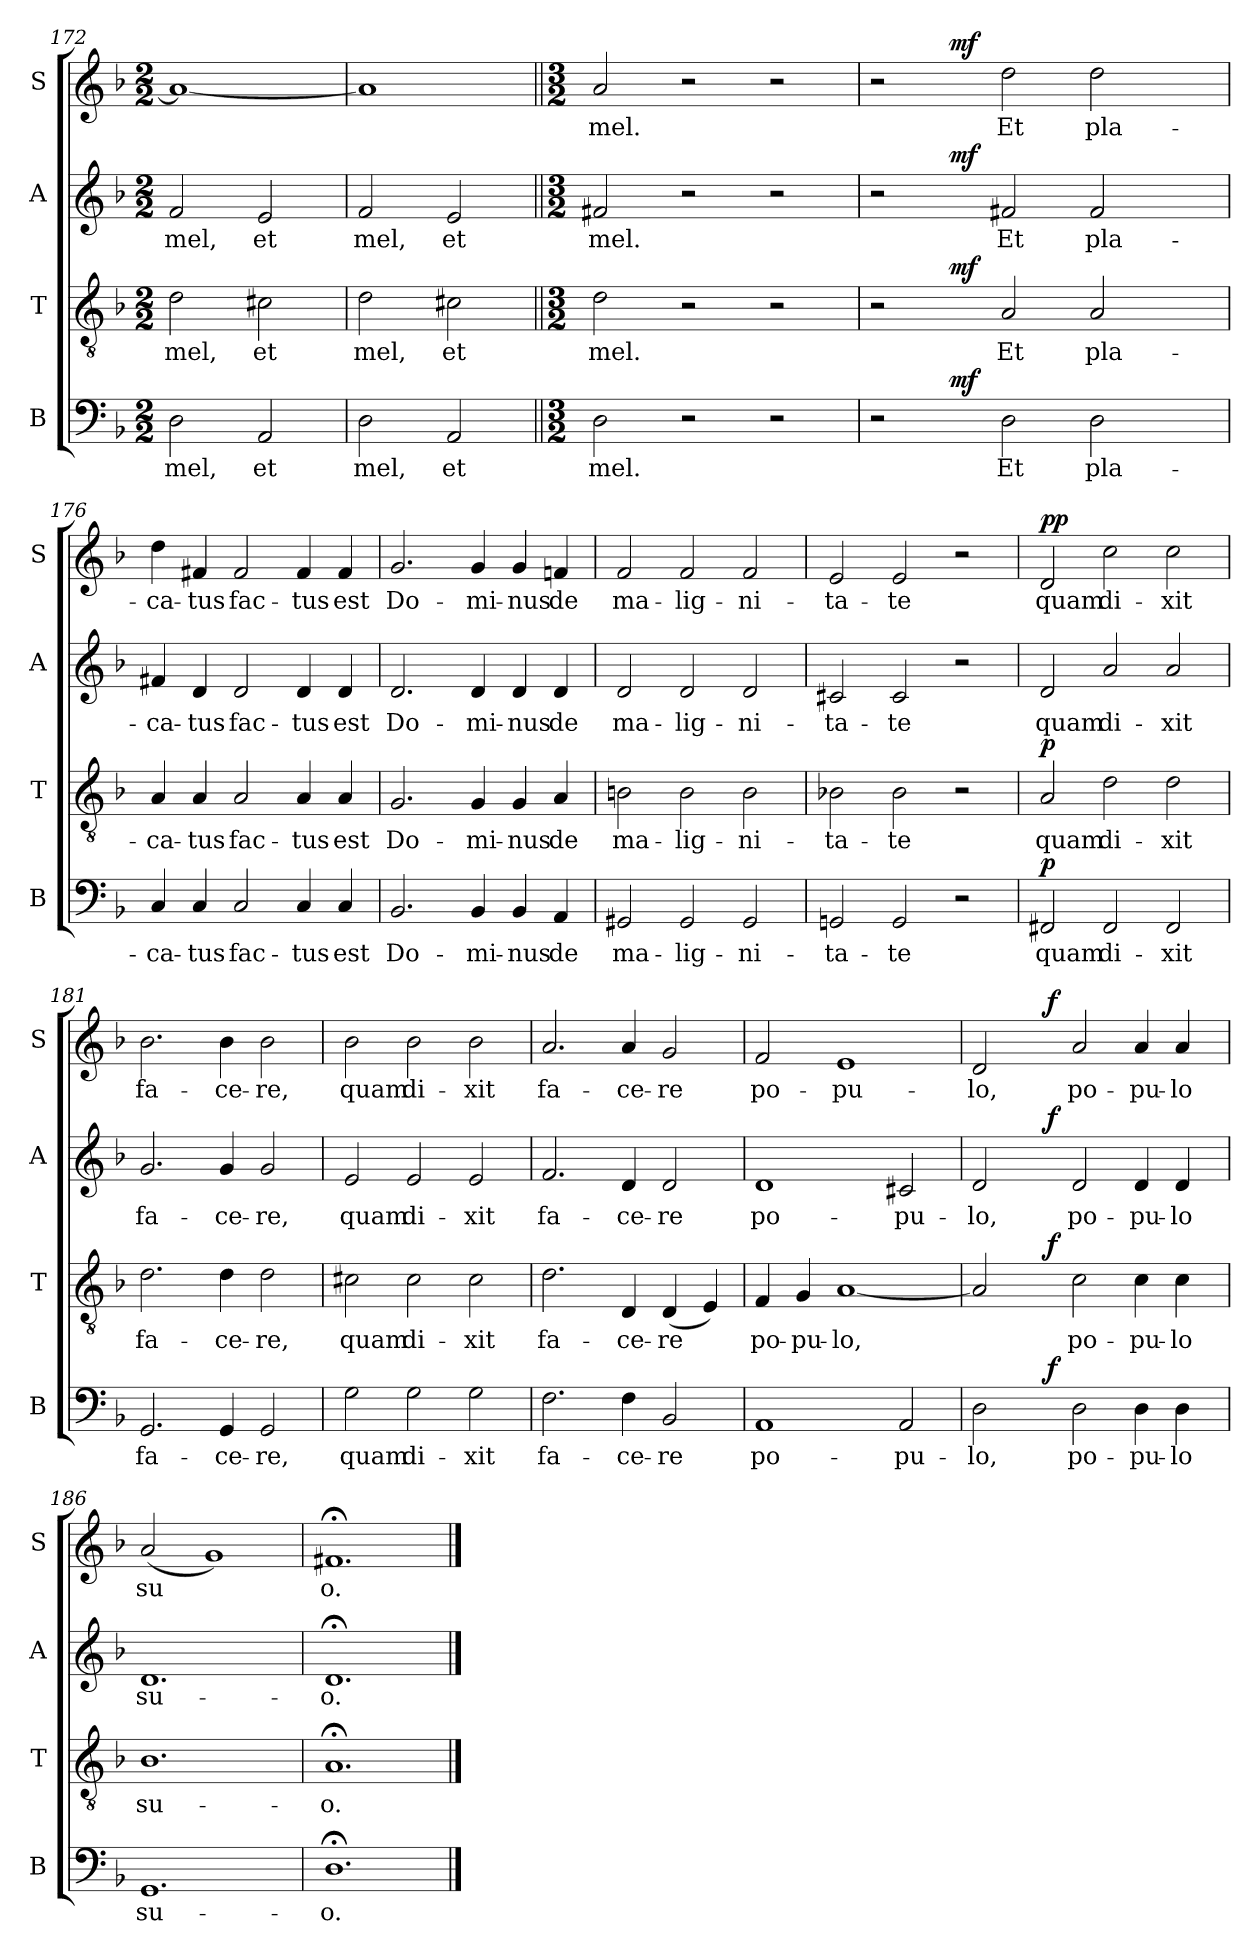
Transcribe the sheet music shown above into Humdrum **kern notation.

**kern	**text	**dynam	**kern	**text	**dynam	**kern	**text	**dynam	**kern	**text	**dynam
*part4	*part4	*part4	*part3	*part3	*part3	*part2	*part2	*part2	*part1	*part1	*part1
*staff4	*staff4	*staff4	*staff3	*staff3	*staff3	*staff2	*staff2	*staff2	*staff1	*staff1	*staff1
*I"B	*	*	*I"T	*	*	*I"A	*	*	*I"S	*	*
*I'B	*	*	*I'T	*	*	*I'A	*	*	*I'S	*	*
*clefF4	*	*	*clefGv2	*	*	*clefG2	*	*	*clefG2	*	*
*k[b-]	*	*	*k[b-]	*	*	*k[b-]	*	*	*k[b-]	*	*
*F:	*	*	*F:	*	*	*F:	*	*	*F:	*	*
*M2/2	*	*	*M2/2	*	*	*M2/2	*	*	*M2/2	*	*
=172	=172	=172	=172	=172	=172	=172	=172	=172	=172	=172	=172
!	!LO:LY:b:cj	!	!	!LO:LY:b:cj	!	!	!LO:LY:b:cj	!	!	!LO:LY:b:cj	!
2D\	mel,	.	2d\	mel,	.	2f/	mel,	.	1a_<	--	.
!	!LO:LY:b:cj	!	!	!LO:LY:b:cj	!	!	!LO:LY:b:cj	!	!	!	!
2AA/	et	.	2c#X\	et	.	2e/	et	.	.	.	.
=173	=173	=173	=173	=173	=173	=173	=173	=173	=173	=173	=173
!	!LO:LY:b:cj	!	!	!LO:LY:b:cj	!	!	!LO:LY:b:cj	!	!	!LO:LY:b:cj	!
2D\	mel,	.	2d\	mel,	.	2f/	mel,	.	1a]	--	.
!	!LO:LY:b:cj	!	!	!LO:LY:b:cj	!	!	!LO:LY:b:cj	!	!	!	!
2AA/	et	.	2c#X\	et	.	2e/	et	.	.	.	.
=174||	=174||	=174||	=174||	=174||	=174||	=174||	=174||	=174||	=174||	=174||	=174||
*M3/2	*	*	*M3/2	*	*	*M3/2	*	*	*M3/2	*	*
!	!LO:LY:b:cj	!	!	!LO:LY:b:cj	!	!	!LO:LY:b:cj	!	!	!LO:LY:b:cj	!
2D\	mel.	.	2d\	mel.	.	2f#X/	mel.	.	2a/	-mel.	.
2r	.	.	2r	.	.	2r	.	.	2r	.	.
2r	.	.	2r	.	.	2r	.	.	2r	.	.
=175	=175	=175	=175	=175	=175	=175	=175	=175	=175	=175	=175
*^	*	*	*^	*	*	*^	*	*	*^	*	*
2r	4ryy	.	.	2r	4ryy	.	.	2r	4ryy	.	.	2r	4ryy	.	.
.	32.ryy	.	.	.	32.ryy	.	.	.	32.ryy	.	.	.	32.ryy	.	.
!	!	!	!LO:DY:a	!	!	!	!LO:DY:a	!	!	!	!LO:DY:a	!	!	!	!LO:DY:a
.	1ryy	.	mf	.	1ryy	.	mf	.	1ryy	.	mf	.	1ryy	.	mf
!	!	!LO:LY:b:cj	!	!	!	!LO:LY:b:cj	!	!	!	!LO:LY:b:cj	!	!	!	!LO:LY:b:cj	!
2D\	.	Et	.	2A/	.	Et	.	2f#X/	.	Et	.	2dd\	.	Et	.
!	!	!LO:LY:b:cj	!	!	!	!LO:LY:b:cj	!	!	!	!LO:LY:b:cj	!	!	!	!LO:LY:b:cj	!
2D\	.	pla-	.	2A/	.	pla-	.	2f#/	.	pla-	.	2dd\	.	pla-	.
.	8ryy	.	.	.	8ryy	.	.	.	8ryy	.	.	.	8ryy	.	.
.	16ryy	.	.	.	16ryy	.	.	.	16ryy	.	.	.	16ryy	.	.
.	64ryy	.	.	.	64ryy	.	.	.	64ryy	.	.	.	64ryy	.	.
=176	=176	=176	=176	=176	=176	=176	=176	=176	=176	=176	=176	=176	=176	=176	=176
!	!	!LO:LY:b:cj	!	!	!	!LO:LY:b:cj	!	!	!	!LO:LY:b:cj	!	!	!	!LO:LY:b:cj	!
*v	*v	*	*	*	*	*	*	*v	*v	*	*	*v	*v	*	*
*	*	*	*v	*v	*	*	*	*	*	*	*	*
4C/	-ca-	.	4A/	-ca-	.	4f#X/	-ca-	.	4dd\	-ca-	.
!	!LO:LY:b:cj	!	!	!LO:LY:b:cj	!	!	!LO:LY:b:cj	!	!	!LO:LY:b:cj	!
4C/	-tus	.	4A/	-tus	.	4d/	-tus	.	4f#X/	-tus	.
!	!LO:LY:b:cj	!	!	!LO:LY:b:cj	!	!	!LO:LY:b:cj	!	!	!LO:LY:b:cj	!
2C/	fac-	.	2A/	fac-	.	2d/	fac-	.	2f#/	fac-	.
!	!LO:LY:b:cj	!	!	!LO:LY:b:cj	!	!	!LO:LY:b:cj	!	!	!LO:LY:b:cj	!
4C/	-tus	.	4A/	-tus	.	4d/	-tus	.	4f#/	-tus	.
!	!LO:LY:b:cj	!	!	!LO:LY:b:cj	!	!	!LO:LY:b:cj	!	!	!LO:LY:b:cj	!
4C/	est	.	4A/	est	.	4d/	est	.	4f#/	est	.
!!LO:LB:g=z
=177	=177	=177	=177	=177	=177	=177	=177	=177	=177	=177	=177
!	!LO:LY:b:cj	!	!	!LO:LY:b:cj	!	!	!LO:LY:b:cj	!	!	!LO:LY:b:cj	!
2.BB-/	Do-	.	2.G/	Do-	.	2.d/	Do-	.	2.g/	Do-	.
!	!LO:LY:b:cj	!	!	!LO:LY:b:cj	!	!	!LO:LY:b:cj	!	!	!LO:LY:b:cj	!
4BB-/	-mi-	.	4G/	-mi-	.	4d/	-mi-	.	4g/	-mi-	.
!	!LO:LY:b:cj	!	!	!LO:LY:b:cj	!	!	!LO:LY:b:cj	!	!	!LO:LY:b:cj	!
4BB-/	-nus	.	4G/	-nus	.	4d/	-nus	.	4g/	-nus	.
!	!LO:LY:b:cj	!	!	!LO:LY:b:cj	!	!	!LO:LY:b:cj	!	!	!LO:LY:b:cj	!
4AA/	de	.	4A/	de	.	4d/	de	.	4fn/	de	.
=178	=178	=178	=178	=178	=178	=178	=178	=178	=178	=178	=178
!	!LO:LY:b:cj	!	!	!LO:LY:b:cj	!	!	!LO:LY:b:cj	!	!	!LO:LY:b:cj	!
2GG#X/	ma-	.	2Bn\	ma-	.	2d/	ma-	.	2f/	ma-	.
!	!LO:LY:b:cj	!	!	!LO:LY:b:cj	!	!	!LO:LY:b:cj	!	!	!LO:LY:b:cj	!
2GG#/	-lig-	.	2B\	-lig-	.	2d/	-lig-	.	2f/	-lig-	.
!	!LO:LY:b:cj	!	!	!LO:LY:b:cj	!	!	!LO:LY:b:cj	!	!	!LO:LY:b:cj	!
2GG#/	-ni-	.	2B\	-ni-	.	2d/	-ni-	.	2f/	-ni-	.
=179	=179	=179	=179	=179	=179	=179	=179	=179	=179	=179	=179
!	!LO:LY:b:cj	!	!	!LO:LY:b:cj	!	!	!LO:LY:b:cj	!	!	!LO:LY:b:cj	!
2GGn/	-ta-	.	2B-X\	-ta-	.	2c#X/	-ta-	.	2e/	-ta-	.
!	!LO:LY:b:cj	!	!	!LO:LY:b:cj	!	!	!LO:LY:b:cj	!	!	!LO:LY:b:cj	!
2GG/	-te	.	2B-\	-te	.	2c#/	-te	.	2e/	-te	.
2r	.	.	2r	.	.	2r	.	.	2r	.	.
=180	=180	=180	=180	=180	=180	=180	=180	=180	=180	=180	=180
!	!LO:LY:b:cj	!LO:DY:a	!	!LO:LY:b:cj	!LO:DY:a	!	!LO:LY:b:cj	!	!	!LO:LY:b:cj	!LO:DY:a
!	!	!	!	!	!	!	!	!	!	!	!LO:DY:n=1:b
2FF#X/	quam	p	2A/	quam	p	2d/	quam	.	2d/	quam	p p
!	!LO:LY:b:cj	!	!	!LO:LY:b:cj	!	!	!LO:LY:b:cj	!	!	!LO:LY:b:cj	!
2FF#/	di-	.	2d\	di-	.	2a/	di-	.	2cc\	di-	.
!	!LO:LY:b:cj	!	!	!LO:LY:b:cj	!	!	!LO:LY:b:cj	!	!	!LO:LY:b:cj	!
2FF#/	-xit	.	2d\	-xit	.	2a/	-xit	.	2cc\	-xit	.
=181	=181	=181	=181	=181	=181	=181	=181	=181	=181	=181	=181
!	!LO:LY:b:cj	!	!	!LO:LY:b:cj	!	!	!LO:LY:b:cj	!	!	!LO:LY:b:cj	!
2.GG/	fa-	.	2.d\	fa-	.	2.g/	fa-	.	2.b-\	fa-	.
!	!LO:LY:b:cj	!	!	!LO:LY:b:cj	!	!	!LO:LY:b:cj	!	!	!LO:LY:b:cj	!
4GG/	-ce-	.	4d\	-ce-	.	4g/	-ce-	.	4b-\	-ce-	.
!	!LO:LY:b:cj	!	!	!LO:LY:b:cj	!	!	!LO:LY:b:cj	!	!	!LO:LY:b:cj	!
2GG/	-re,	.	2d\	-re,	.	2g/	-re,	.	2b-\	-re,	.
!!LO:LB:g=z
=182	=182	=182	=182	=182	=182	=182	=182	=182	=182	=182	=182
!	!LO:LY:b:cj	!	!	!LO:LY:b:cj	!	!	!LO:LY:b:cj	!	!	!LO:LY:b:cj	!
2G\	quam	.	2c#X\	quam	.	2e/	quam	.	2b-\	quam	.
!	!LO:LY:b:cj	!	!	!LO:LY:b:cj	!	!	!LO:LY:b:cj	!	!	!LO:LY:b:cj	!
2G\	di-	.	2c#\	di-	.	2e/	di-	.	2b-\	di-	.
!	!LO:LY:b:cj	!	!	!LO:LY:b:cj	!	!	!LO:LY:b:cj	!	!	!LO:LY:b:cj	!
2G\	-xit	.	2c#\	-xit	.	2e/	-xit	.	2b-\	-xit	.
=183	=183	=183	=183	=183	=183	=183	=183	=183	=183	=183	=183
!	!LO:LY:b:cj	!	!	!LO:LY:b:cj	!	!	!LO:LY:b:cj	!	!	!LO:LY:b:cj	!
2.F\	fa-	.	2.d\	fa-	.	2.f/	fa-	.	2.a/	fa-	.
!	!LO:LY:b:cj	!	!	!LO:LY:b:cj	!	!	!LO:LY:b:cj	!	!	!LO:LY:b:cj	!
4F\	-ce-	.	4D/	-ce-	.	4d/	-ce-	.	4a/	-ce-	.
!	!LO:LY:b:cj	!	!	!LO:LY:b:cj	!	!	!LO:LY:b:cj	!	!	!LO:LY:b:cj	!
2BB-/	-re	.	(<4D/	-re	.	2d/	-re	.	2g/	-re	.
!	!	!	!	!LO:LY:b:cj	!	!	!	!	!	!	!
.	.	.	4E/)	.	.	.	.	.	.	.	.
=184	=184	=184	=184	=184	=184	=184	=184	=184	=184	=184	=184
!	!LO:LY:b:cj	!	!	!LO:LY:b:cj	!	!	!LO:LY:b:cj	!	!	!LO:LY:b:cj	!
1AA	po-	.	4F/	po-	.	1d	po-	.	2f/	po-	.
!	!	!	!	!LO:LY:b:cj	!	!	!	!	!	!	!
.	.	.	4G/	-pu-	.	.	.	.	.	.	.
!	!	!	!	!LO:LY:b:cj	!	!	!	!	!	!LO:LY:b:cj	!
.	.	.	[<1A	-lo,	.	.	.	.	1e	-pu-	.
!	!LO:LY:b:cj	!	!	!	!	!	!LO:LY:b:cj	!	!	!	!
2AA/	-pu-	.	.	.	.	2c#X/	-pu-	.	.	.	.
=185	=185	=185	=185	=185	=185	=185	=185	=185	=185	=185	=185
!	!LO:LY:b:cj	!	!	!LO:LY:b:cj	!	!	!LO:LY:b:cj	!	!	!LO:LY:b:cj	!
*^	*	*	*^	*	*	*^	*	*	*^	*	*
2D\	4ryy	-lo,	.	2A/]	4ryy	.	.	2d/	4ryy	-lo,	.	2d/	4ryy	-lo,	.
.	8ryy	.	.	.	8ryy	.	.	.	8ryy	.	.	.	8ryy	.	.
.	64ryy	.	.	.	64ryy	.	.	.	64ryy	.	.	.	64ryy	.	.
!	!	!	!LO:DY:a	!	!	!	!LO:DY:a	!	!	!	!LO:DY:a	!	!	!	!LO:DY:a
.	1ryy	.	f	.	1ryy	.	f	.	1ryy	.	f	.	1ryy	.	f
!	!	!LO:LY:b:cj	!	!	!	!LO:LY:b:cj	!	!	!	!LO:LY:b:cj	!	!	!	!LO:LY:b:cj	!
2D\	.	po-	.	2c\	.	po-	.	2d/	.	po-	.	2a/	.	po-	.
!	!	!LO:LY:b:cj	!	!	!	!LO:LY:b:cj	!	!	!	!LO:LY:b:cj	!	!	!	!LO:LY:b:cj	!
4D\	.	-pu-	.	4c\	.	-pu-	.	4d/	.	-pu-	.	4a/	.	-pu-	.
!	!	!LO:LY:b:cj	!	!	!	!LO:LY:b:cj	!	!	!	!LO:LY:b:cj	!	!	!	!LO:LY:b:cj	!
4D\	.	-lo	.	4c\	.	-lo	.	4d/	.	-lo	.	4a/	.	-lo	.
.	16..ryy	.	.	.	16..ryy	.	.	.	16..ryy	.	.	.	16..ryy	.	.
=186	=186	=186	=186	=186	=186	=186	=186	=186	=186	=186	=186	=186	=186	=186	=186
!	!	!LO:LY:b:cj	!	!	!	!LO:LY:b:cj	!	!	!	!LO:LY:b:cj	!	!	!	!LO:LY:b:cj	!
*v	*v	*	*	*	*	*	*	*v	*v	*	*	*v	*v	*	*
*	*	*	*v	*v	*	*	*	*	*	*	*	*
1.GG	su-	.	1.B-	su-	.	1.d	su-	.	(<2a/	su-	.
!	!	!	!	!	!	!	!	!	!	!LO:LY:b:cj	!
.	.	.	.	.	.	.	.	.	1g)	--	.
=187	=187	=187	=187	=187	=187	=187	=187	=187	=187	=187	=187
!	!LO:LY:b:cj	!	!	!LO:LY:b:cj	!	!	!LO:LY:b:cj	!	!	!LO:LY:b:cj	!
1.D;<	-o.	.	1.A;<	-o.	.	1.d;<	-o.	.	1.f#X;<	-o.	.
==	==	==	==	==	==	==	==	==	==	==	==
*-	*-	*-	*-	*-	*-	*-	*-	*-	*-	*-	*-
